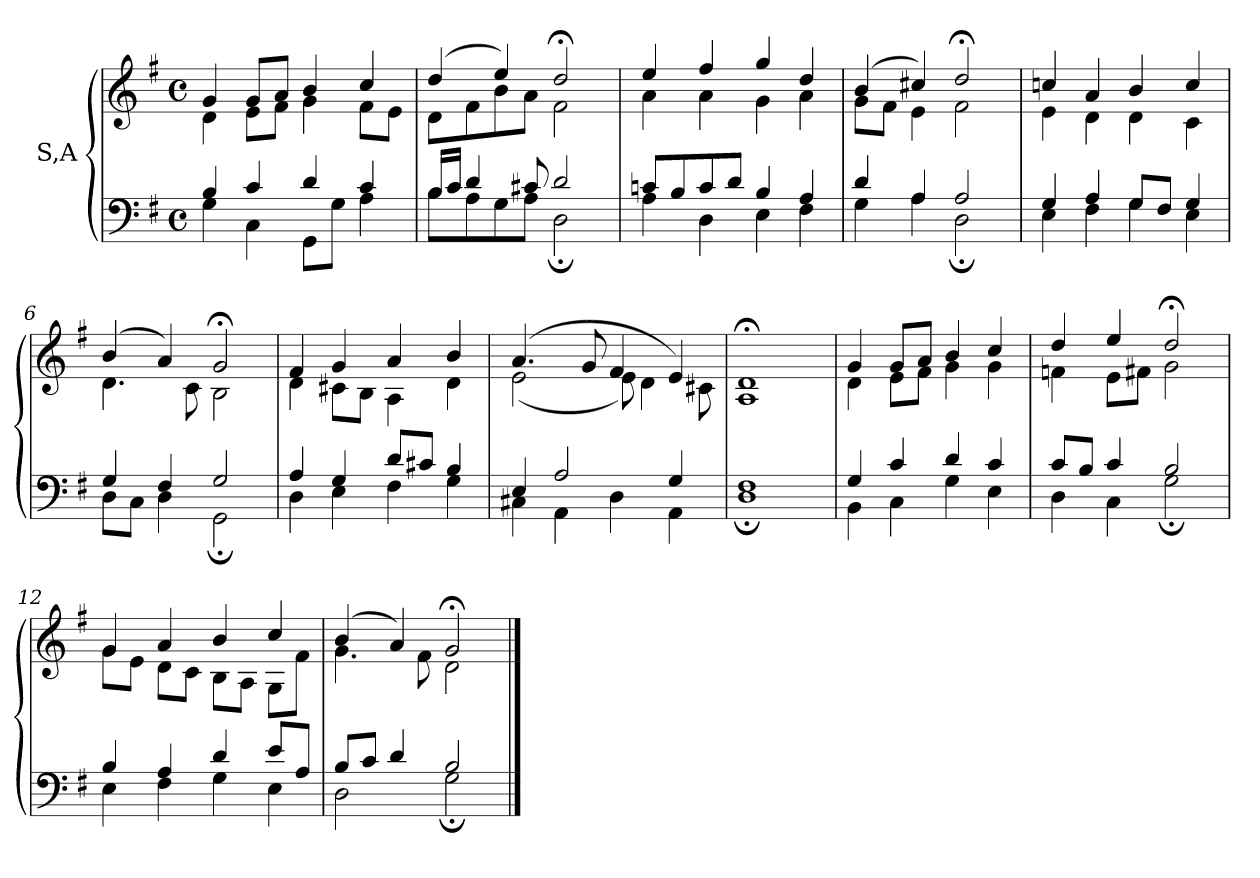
**kern	**kern
*part1	*part1
*staff2	*staff1
*I"S,A	*
!!LO:PB:g=z
*clefF4	*clefG2
*k[f#]	*k[f#]
*M4/4	*M4/4
*met(c)	*met(c)
=1	=1
*^	*^
4B	4G	4g	4d
4c	4C	8gL	8eL
.	.	8aJ	8f#J
4d	8GGL	4b	4g
.	8GJ	.	.
4c	4A	4cc	8f#L
.	.	.	8eJ
=2	=2	=2	=2
16BLL	8BL	(>4dd	8dL
16cJJ	.	.	.
4d	8A	.	8f#
.	8G	4ee)	8b
8c#X	8AJ	.	8aJ
2d	2D;	2dd;<	2f#
=3	=3	=3	=3
8cnL	4A	4ee	4a
8B	.	.	.
8c	4D	4ff#	4a
8dJ	.	.	.
4B	4E	4gg	4g
4A	4F#	4dd	4a
=4	=4	=4	=4
4d	4G	(>4b	8gL
.	.	.	8f#J
4A	4A	4cc#X)	4e
2A	2D;	2dd;<	2f#
=5	=5	=5	=5
4G	4E	4ccn	4e
4A	4F#	4a	4d
8GL	4G	4b	4d
8F#J	.	.	.
4G	4E	4cc	4c
!!LO:LB:g=z	!!
=6	=6	=6	=6
4G	8DL	(>4b	4.d
.	8CJ	.	.
4F#	4D	4a)	.
.	.	.	8c
2G	2GG;	2g;<	2B
=7	=7	=7	=7
4A	4D	4f#	4d
4G	4E	4g	8c#XL
.	.	.	8BJ
8dL	4F#	4a	4A
8c#XJ	.	.	.
4B	4G	4b	4d
=8	=8	=8	=8
4E	4C#X	(>4.a	(<2e
2A	4AA	.	.
.	.	8g	.
.	4D	4f#	8e)
.	.	.	4d
4G	4AA	4e)	.
.	.	.	8c#X
=9	=9	=9	=9
1F#	1D;	1d;<	1A
!!LO:LB:g=z	!!
=10	=10	=10	=10
4G	4BB	4g	4d
4c	4C	8gL	8eL
.	.	8aJ	8f#J
4d	4G	4b	4g
4c	4E	4cc	4g
=11	=11	=11	=11
8cL	4D	4dd	4fn
8BJ	.	.	.
4c	4C	4ee	8eL
.	.	.	8f#XJ
2B	2G;	2dd;<	2g
=12	=12	=12	=12
4B	4E	4g	8gL
.	.	.	8eJ
4A	4F#	4a	8dL
.	.	.	8cJ
4d	4G	4b	8BL
.	.	.	8AJ
8eL	4E	4cc	8GL
8AJ	.	.	8f#J
=13	=13	=13	=13
8BL	2D	(>4b	4.g
8cJ	.	.	.
4d	.	4a)	.
.	.	.	8f#
2B	2G;	2g;<	2d
*v	*v	*	*
*	*v	*v
==	==
*-	*-
